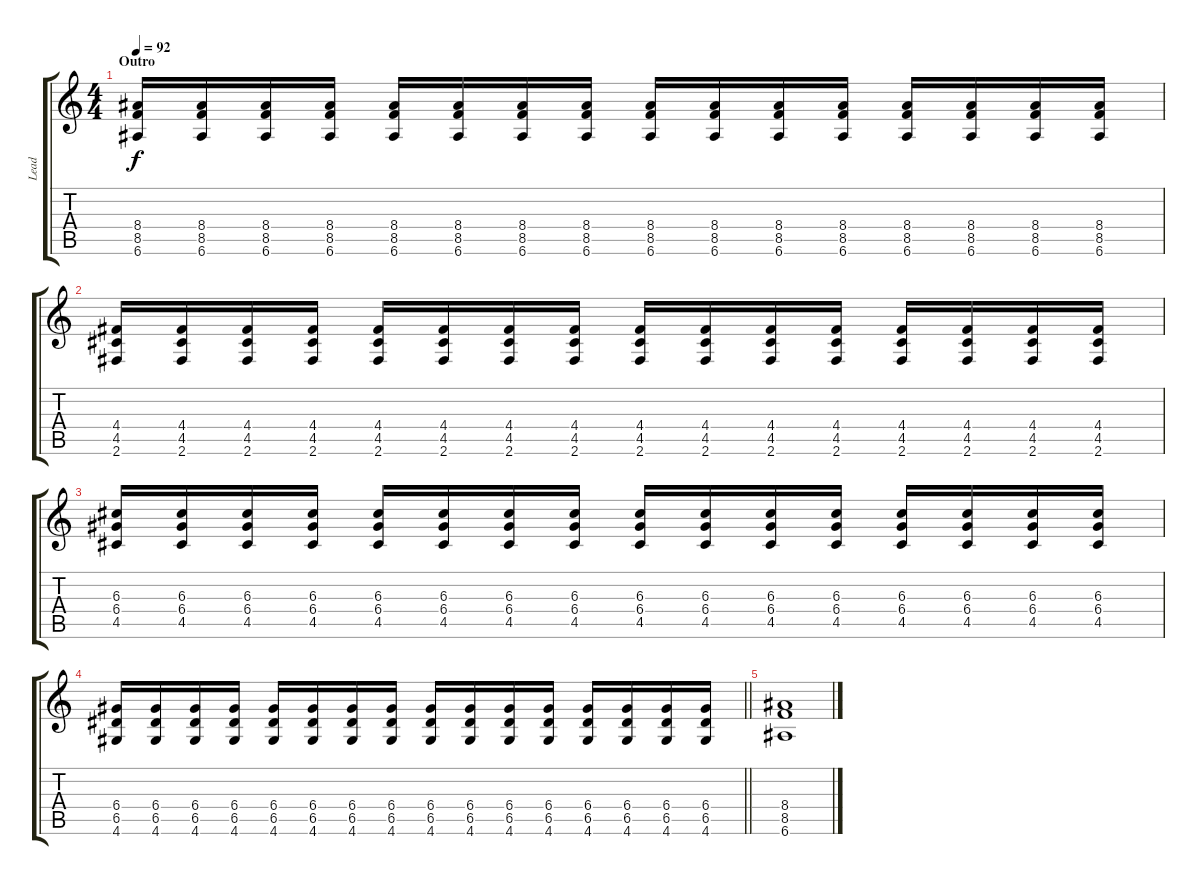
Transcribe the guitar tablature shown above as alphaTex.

\track ("Lead" "Lead") {instrument overdrivenguitar}
\staff {score tabs}
\tuning (E4 B3 G3 D3 A2 E2) {hide}
\ts (4 4)
\section ("" "Outro")
\tempo 92
\clef g2
\ks c
(8.4 8.5 6.6).16{dy f} (8.4 8.5 6.6).16 (8.4 8.5 6.6).16 (8.4 8.5 6.6).16 (8.4 8.5 6.6).16 (8.4 8.5 6.6).16 (8.4 8.5 6.6).16 (8.4 8.5 6.6).16 (8.4 8.5 6.6).16 (8.4 8.5 6.6).16 (8.4 8.5 6.6).16 (8.4 8.5 6.6).16 (8.4 8.5 6.6).16 (8.4 8.5 6.6).16 (8.4 8.5 6.6).16 (8.4 8.5 6.6).16 |
(4.4 4.5 2.6).16 (4.4 4.5 2.6).16 (4.4 4.5 2.6).16 (4.4 4.5 2.6).16 (4.4 4.5 2.6).16 (4.4 4.5 2.6).16 (4.4 4.5 2.6).16 (4.4 4.5 2.6).16 (4.4 4.5 2.6).16 (4.4 4.5 2.6).16 (4.4 4.5 2.6).16 (4.4 4.5 2.6).16 (4.4 4.5 2.6).16 (4.4 4.5 2.6).16 (4.4 4.5 2.6).16 (4.4 4.5 2.6).16 |
(6.3 6.4 4.5).16 (6.3 6.4 4.5).16 (6.3 6.4 4.5).16 (6.3 6.4 4.5).16 (6.3 6.4 4.5).16 (6.3 6.4 4.5).16 (6.3 6.4 4.5).16 (6.3 6.4 4.5).16 (6.3 6.4 4.5).16 (6.3 6.4 4.5).16 (6.3 6.4 4.5).16 (6.3 6.4 4.5).16 (6.3 6.4 4.5).16 (6.3 6.4 4.5).16 (6.3 6.4 4.5).16 (6.3 6.4 4.5).16 |
\barLineRight lightlight
(6.4 6.5 4.6).16 (6.4 6.5 4.6).16 (6.4 6.5 4.6).16 (6.4 6.5 4.6).16 (6.4 6.5 4.6).16 (6.4 6.5 4.6).16 (6.4 6.5 4.6).16 (6.4 6.5 4.6).16 (6.4 6.5 4.6).16 (6.4 6.5 4.6).16 (6.4 6.5 4.6).16 (6.4 6.5 4.6).16 (6.4 6.5 4.6).16 (6.4 6.5 4.6).16 (6.4 6.5 4.6).16 (6.4 6.5 4.6).16 |
(8.4 8.5 6.6).1
